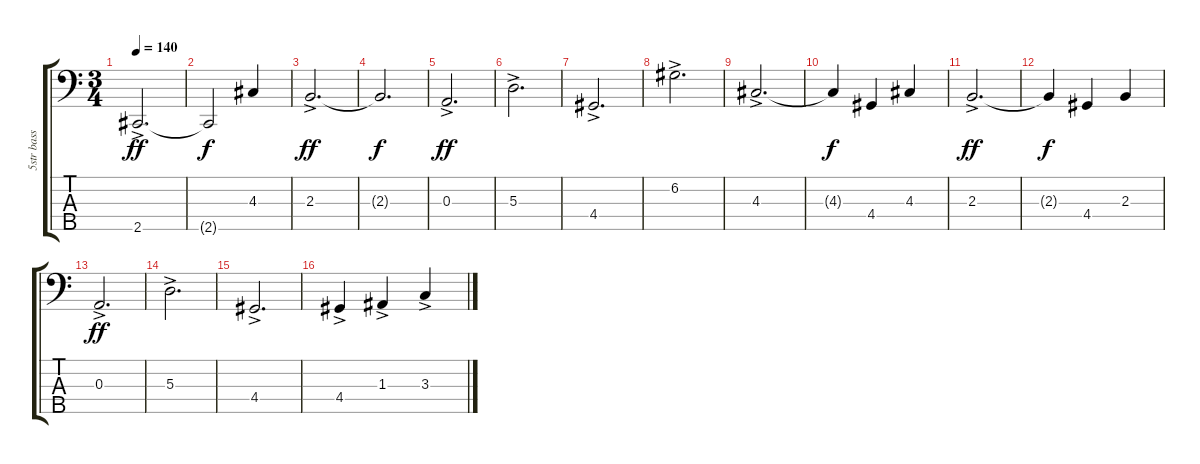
\track ("5str bass" "5str bass") {instrument electricbassfinger}
\staff {score tabs}
\tuning (G2 D2 A1 E1 B0) {hide}
\ts (3 4)
\tempo 140
\clef f4
\ks c
2.5{ac}.2{d dy ff} |
2.5{t}.2{dy f} 4.3.4 |
2.3{ac}.2{d dy ff} |
2.3{t}.2{d dy f} |
0.3{ac}.2{d dy ff} |
5.3{ac}.2{d} |
4.4{ac}.2{d} |
6.2{ac}.2{d} |
4.3{ac}.2{d} |
4.3{t}.4{dy f} 4.4.4 4.3.4 |
2.3{ac}.2{d dy ff} |
2.3{t}.4{dy f} 4.4.4 2.3.4 |
0.3{ac}.2{d dy ff} |
5.3{ac}.2{d} |
4.4{ac}.2{d} |
4.4{ac}.4 1.3{ac}.4 3.3{ac}.4
